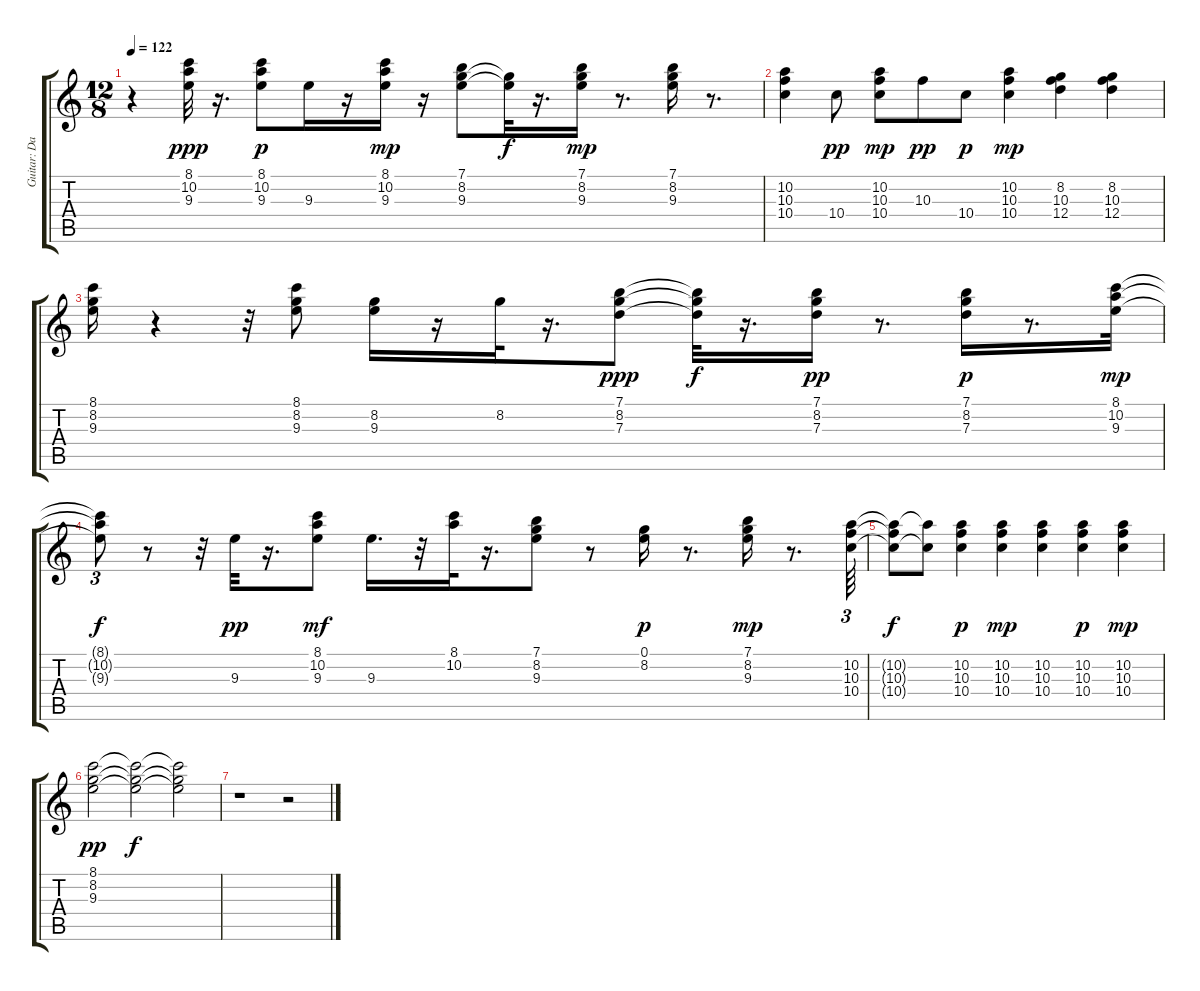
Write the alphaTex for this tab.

\track ("Guitar: Davey Johnstone" "Guitar: Da") {instrument acousticguitarnylon}
\staff {score tabs}
\tuning (E4 B3 G3 D3 A2 E2) {hide}
\ts (12 8)
\tempo 122
\clef g2
\ks c
r.4{dy mp} (8.1 10.2 9.3).32{dy ppp} r.16{d} (8.1 10.2 9.3).8{dy p} 9.3.16 r.16 (8.1 10.2 9.3).16{dy mp} r.16 (7.1 8.2 9.3).8 (8.2{t} 9.3{t}).32{dy f} r.16{d} (7.1 8.2 9.3).16{dy mp} r.8{d} (7.1 8.2 9.3).16 r.8{d} |
(10.2 10.3 10.4).4 10.4.8{dy pp} (10.2 10.3 10.4).8{dy mp} 10.3.8{dy pp} 10.4.8{dy p} (10.2 10.3 10.4).4{dy mp} (8.2 10.3 12.4).4 (8.2 10.3 12.4).4 |
(8.1 8.2 9.3).16 r.4 r.32 (8.1 8.2 9.3).8 (8.2 9.3).16 r.16 8.2.32 r.16{d} (7.1 8.2 7.3).8{dy ppp} (7.1{t} 8.2{t} 7.3{t}).32{dy f} r.16{d} (7.1 8.2 7.3).16{dy pp} r.8{d} (7.1 8.2 7.3).16{dy p} r.8{d} (8.1 10.2 9.3).32{dy mp} |
(8.1{t} 10.2{t} 9.3{t}).8{tu (3 2) dy f} r.8 r.32 9.3.32{dy pp} r.16{d} (8.1 10.2 9.3).8{dy mf} 9.3.16{d} r.32 (8.1 10.2).32 r.16{d} (7.1 8.2 9.3).8 r.8 (0.1 8.2).16{dy p} r.8{d} (7.1 8.2 9.3).16{dy mp} r.8{d} (10.2 10.3 10.4).64{tu (3 2)} |
(10.2{t} 10.3{t} 10.4{t}).8{dy f} (10.2{t} 10.4{t}).8 (10.2 10.3 10.4).4{dy p} (10.2 10.3 10.4).4{dy mp} (10.2 10.3 10.4).4 (10.2 10.3 10.4).4{dy p} (10.2 10.3 10.4).4{dy mp} |
(8.1 8.2 9.3).2{dy pp} (8.1{t} 8.2{t} 9.3{t}).2{dy f} (8.1{t} 8.2{t} 9.3{t}).2 |
r.1 r.2
